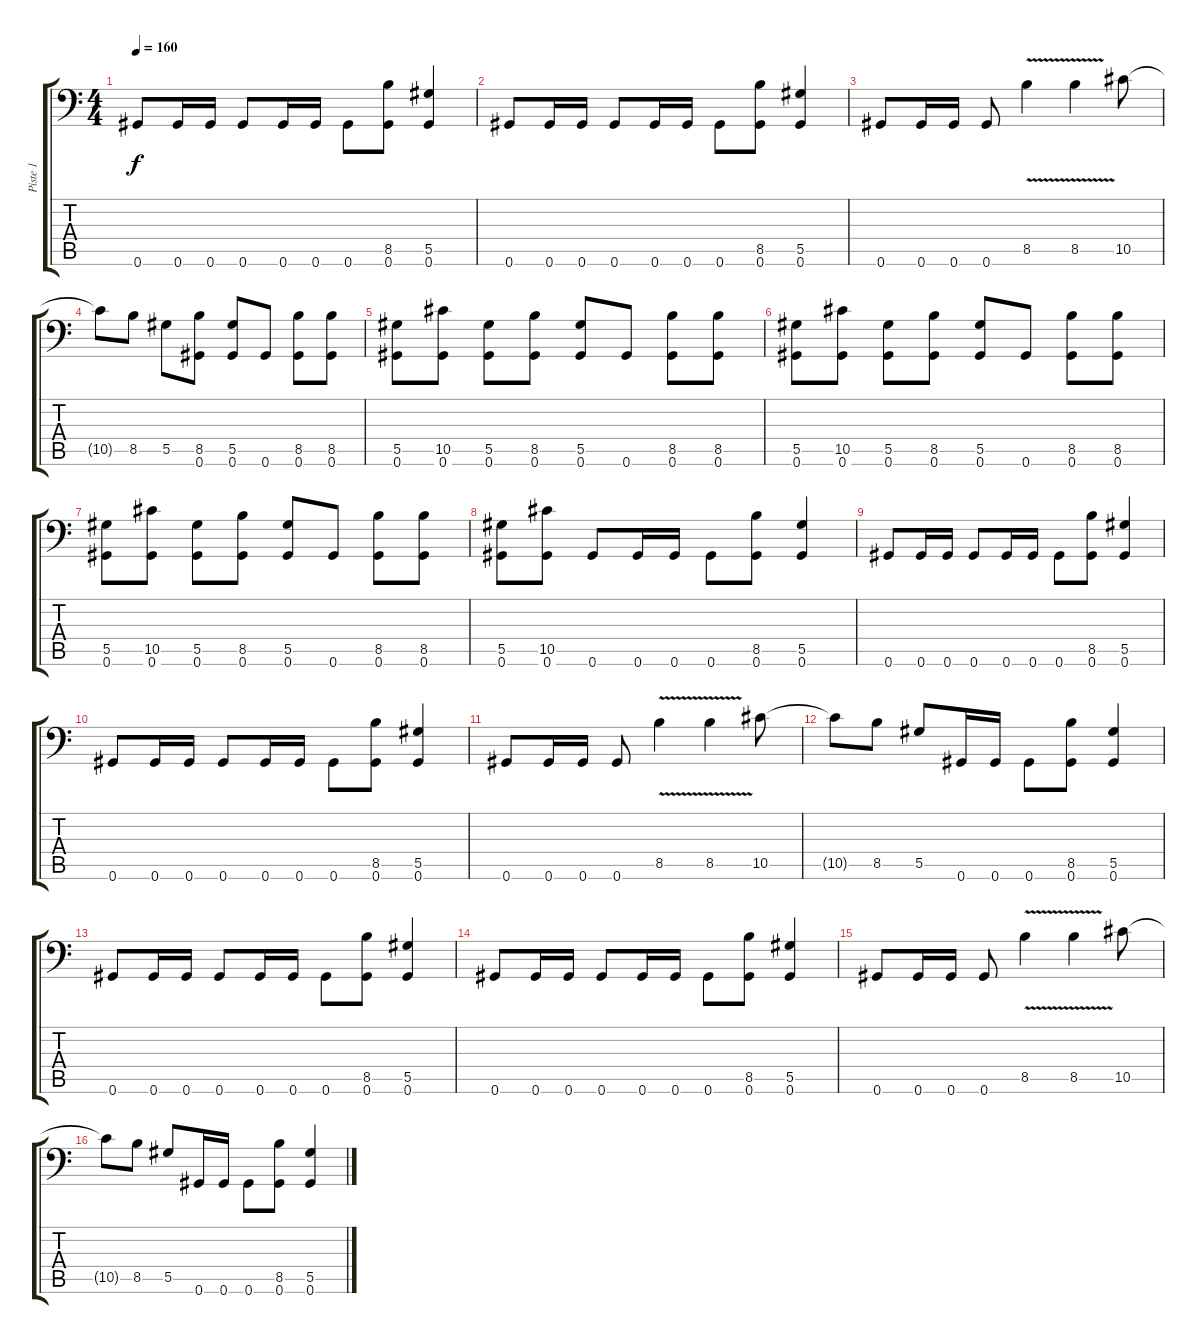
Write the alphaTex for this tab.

\track ("Piste 1" "Piste 1") {instrument distortionguitar}
\staff {score tabs}
\tuning (Bb3 F3 Db3 Ab2 Eb2 Ab1) {hide}
\ts (4 4)
\tempo 160
\clef f4
\ks c
0.6.8{dy f} 0.6.16 0.6.16 0.6.8 0.6.16 0.6.16 0.6.8 (8.5 0.6).8 (5.5 0.6).4 |
0.6.8 0.6.16 0.6.16 0.6.8 0.6.16 0.6.16 0.6.8 (8.5 0.6).8 (5.5 0.6).4 |
0.6.8 0.6.16 0.6.16 0.6.8 8.5{v}.4 8.5{v}.4 10.5.8 |
10.5{t}.8 8.5.8 5.5.8 (8.5 0.6).8 (5.5 0.6).8 0.6.8 (8.5 0.6).8 (8.5 0.6).8 |
(5.5 0.6).8 (10.5 0.6).8 (5.5 0.6).8 (8.5 0.6).8 (5.5 0.6).8 0.6.8 (8.5 0.6).8 (8.5 0.6).8 |
(5.5 0.6).8 (10.5 0.6).8 (5.5 0.6).8 (8.5 0.6).8 (5.5 0.6).8 0.6.8 (8.5 0.6).8 (8.5 0.6).8 |
(5.5 0.6).8 (10.5 0.6).8 (5.5 0.6).8 (8.5 0.6).8 (5.5 0.6).8 0.6.8 (8.5 0.6).8 (8.5 0.6).8 |
(5.5 0.6).8 (10.5 0.6).8 0.6.8 0.6.16 0.6.16 0.6.8 (8.5 0.6).8 (5.5 0.6).4 |
0.6.8 0.6.16 0.6.16 0.6.8 0.6.16 0.6.16 0.6.8 (8.5 0.6).8 (5.5 0.6).4 |
0.6.8 0.6.16 0.6.16 0.6.8 0.6.16 0.6.16 0.6.8 (8.5 0.6).8 (5.5 0.6).4 |
0.6.8 0.6.16 0.6.16 0.6.8 8.5{v}.4 8.5{v}.4 10.5.8 |
10.5{t}.8 8.5.8 5.5.8 0.6.16 0.6.16 0.6.8 (8.5 0.6).8 (5.5 0.6).4 |
0.6.8 0.6.16 0.6.16 0.6.8 0.6.16 0.6.16 0.6.8 (8.5 0.6).8 (5.5 0.6).4 |
0.6.8 0.6.16 0.6.16 0.6.8 0.6.16 0.6.16 0.6.8 (8.5 0.6).8 (5.5 0.6).4 |
0.6.8 0.6.16 0.6.16 0.6.8 8.5{v}.4 8.5{v}.4 10.5.8 |
10.5{t}.8 8.5.8 5.5.8 0.6.16 0.6.16 0.6.8 (8.5 0.6).8 (5.5 0.6).4
